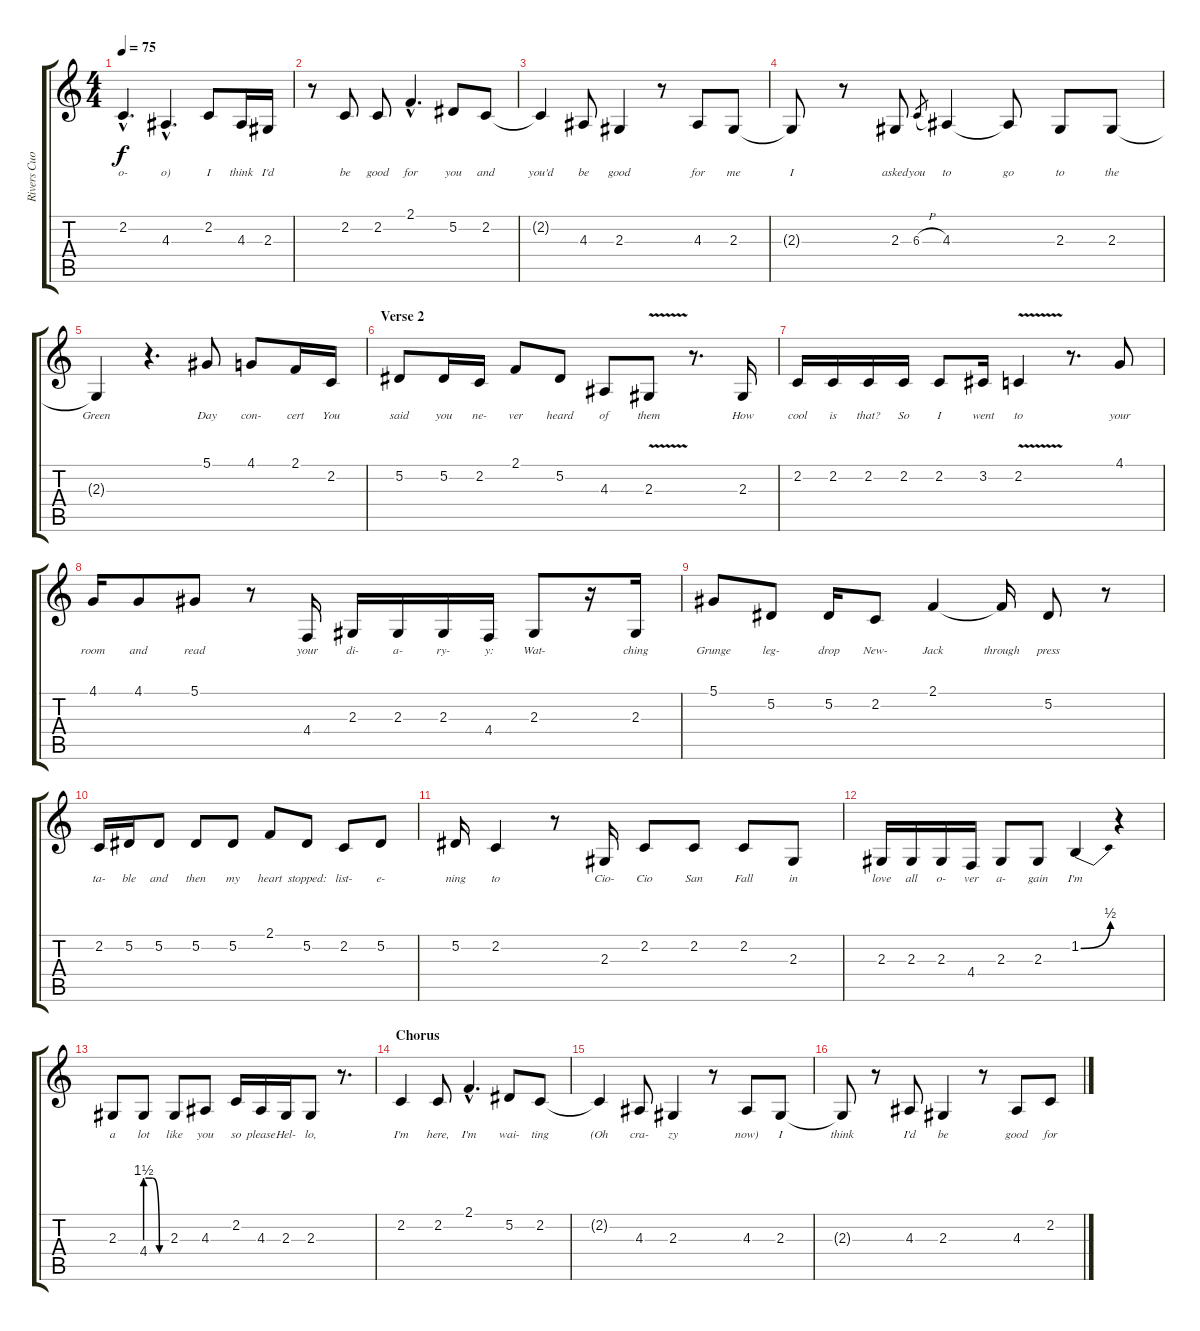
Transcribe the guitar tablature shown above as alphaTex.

\track ("Rivers Cuomo - Vocals" "Rivers Cuo") {instrument altosax}
\staff {score tabs}
\tuning (Eb4 Bb3 Gb3 Db3 Ab2 Eb2) {hide}
\ts (4 4)
\tempo 75
\clef g2
\ks c
2.2{hac t}.4{d lyrics (0 "o-") lyrics (1 "") lyrics (2 "") lyrics (3 "") lyrics (4 "") dy f} 4.3{hac}.4{d lyrics (0 "o)") lyrics (1 "") lyrics (2 "") lyrics (3 "") lyrics (4 "")} 2.2.8{lyrics (0 "I") lyrics (1 "") lyrics (2 "") lyrics (3 "") lyrics (4 "")} 4.3.16{lyrics (0 "think") lyrics (1 "") lyrics (2 "") lyrics (3 "") lyrics (4 "")} 2.3.16{lyrics (0 "I'd") lyrics (1 "") lyrics (2 "") lyrics (3 "") lyrics (4 "")} |
r.8 2.2.8{lyrics (0 "be") lyrics (1 "") lyrics (2 "") lyrics (3 "") lyrics (4 "")} 2.2.8{lyrics (0 "good") lyrics (1 "") lyrics (2 "") lyrics (3 "") lyrics (4 "")} 2.1{hac}.4{d lyrics (0 "for") lyrics (1 "") lyrics (2 "") lyrics (3 "") lyrics (4 "")} 5.2.8{lyrics (0 "you") lyrics (1 "") lyrics (2 "") lyrics (3 "") lyrics (4 "")} 2.2.8{lyrics (0 "and") lyrics (1 "") lyrics (2 "") lyrics (3 "") lyrics (4 "")} |
2.2{t}.4{lyrics (0 "you'd") lyrics (1 "") lyrics (2 "") lyrics (3 "") lyrics (4 "")} 4.3.8{lyrics (0 "be") lyrics (1 "") lyrics (2 "") lyrics (3 "") lyrics (4 "")} 2.3.4{lyrics (0 "good") lyrics (1 "") lyrics (2 "") lyrics (3 "") lyrics (4 "")} r.8 4.3.8{lyrics (0 "for") lyrics (1 "") lyrics (2 "") lyrics (3 "") lyrics (4 "")} 2.3.8{lyrics (0 "me") lyrics (1 "") lyrics (2 "") lyrics (3 "") lyrics (4 "")} |
2.3{t}.8{lyrics (0 "I") lyrics (1 "") lyrics (2 "") lyrics (3 "") lyrics (4 "")} r.8 2.3.8{lyrics (0 "asked") lyrics (1 "") lyrics (2 "") lyrics (3 "") lyrics (4 "")} 6.3{h}.8{lyrics (0 "you") lyrics (1 "") lyrics (2 "") lyrics (3 "") lyrics (4 "") gr} 4.3.4{lyrics (0 "to") lyrics (1 "") lyrics (2 "") lyrics (3 "") lyrics (4 "")} 4.3{t}.8{lyrics (0 "go") lyrics (1 "") lyrics (2 "") lyrics (3 "") lyrics (4 "")} 2.3.8{lyrics (0 "to") lyrics (1 "") lyrics (2 "") lyrics (3 "") lyrics (4 "")} 2.3.8{lyrics (0 "the") lyrics (1 "") lyrics (2 "") lyrics (3 "") lyrics (4 "")} |
2.3{t}.4{lyrics (0 "Green") lyrics (1 "") lyrics (2 "") lyrics (3 "") lyrics (4 "")} r.4{d} 5.1.8{lyrics (0 "Day") lyrics (1 "") lyrics (2 "") lyrics (3 "") lyrics (4 "")} 4.1.8{lyrics (0 "con-") lyrics (1 "") lyrics (2 "") lyrics (3 "") lyrics (4 "")} 2.1.16{lyrics (0 "cert") lyrics (1 "") lyrics (2 "") lyrics (3 "") lyrics (4 "")} 2.2.16{lyrics (0 "You") lyrics (1 "") lyrics (2 "") lyrics (3 "") lyrics (4 "")} |
\section ("" "Verse 2")
5.2.8{lyrics (0 "said") lyrics (1 "") lyrics (2 "") lyrics (3 "") lyrics (4 "")} 5.2.16{lyrics (0 "you") lyrics (1 "") lyrics (2 "") lyrics (3 "") lyrics (4 "")} 2.2.16{lyrics (0 "ne-") lyrics (1 "") lyrics (2 "") lyrics (3 "") lyrics (4 "")} 2.1.8{lyrics (0 "ver") lyrics (1 "") lyrics (2 "") lyrics (3 "") lyrics (4 "")} 5.2.8{lyrics (0 "heard") lyrics (1 "") lyrics (2 "") lyrics (3 "") lyrics (4 "")} 4.3.8{lyrics (0 "of") lyrics (1 "") lyrics (2 "") lyrics (3 "") lyrics (4 "")} 2.3{v}.8{lyrics (0 "them") lyrics (1 "") lyrics (2 "") lyrics (3 "") lyrics (4 "")} r.8{d} 2.3.16{lyrics (0 "How") lyrics (1 "") lyrics (2 "") lyrics (3 "") lyrics (4 "")} |
2.2.16{lyrics (0 "cool") lyrics (1 "") lyrics (2 "") lyrics (3 "") lyrics (4 "")} 2.2.16{lyrics (0 "is") lyrics (1 "") lyrics (2 "") lyrics (3 "") lyrics (4 "")} 2.2.16{lyrics (0 "that?") lyrics (1 "") lyrics (2 "") lyrics (3 "") lyrics (4 "")} 2.2.16{lyrics (0 "So") lyrics (1 "") lyrics (2 "") lyrics (3 "") lyrics (4 "")} 2.2.8{lyrics (0 "I") lyrics (1 "") lyrics (2 "") lyrics (3 "") lyrics (4 "")} 3.2.16{lyrics (0 "went") lyrics (1 "") lyrics (2 "") lyrics (3 "") lyrics (4 "")} 2.2{v}.4{lyrics (0 "to") lyrics (1 "") lyrics (2 "") lyrics (3 "") lyrics (4 "")} r.8{d} 4.1.8{lyrics (0 "your") lyrics (1 "") lyrics (2 "") lyrics (3 "") lyrics (4 "")} |
4.1.16{lyrics (0 "room") lyrics (1 "") lyrics (2 "") lyrics (3 "") lyrics (4 "")} 4.1.8{lyrics (0 "and") lyrics (1 "") lyrics (2 "") lyrics (3 "") lyrics (4 "")} 5.1.8{lyrics (0 "read") lyrics (1 "") lyrics (2 "") lyrics (3 "") lyrics (4 "")} r.8 4.4.16{lyrics (0 "your") lyrics (1 "") lyrics (2 "") lyrics (3 "") lyrics (4 "")} 2.3.16{lyrics (0 "di-") lyrics (1 "") lyrics (2 "") lyrics (3 "") lyrics (4 "")} 2.3.16{lyrics (0 "a-") lyrics (1 "") lyrics (2 "") lyrics (3 "") lyrics (4 "")} 2.3.16{lyrics (0 "ry-") lyrics (1 "") lyrics (2 "") lyrics (3 "") lyrics (4 "")} 4.4.16{lyrics (0 "y:") lyrics (1 "") lyrics (2 "") lyrics (3 "") lyrics (4 "")} 2.3.8{lyrics (0 "Wat-") lyrics (1 "") lyrics (2 "") lyrics (3 "") lyrics (4 "")} r.16 2.3.16{lyrics (0 "ching") lyrics (1 "") lyrics (2 "") lyrics (3 "") lyrics (4 "")} |
5.1.8{lyrics (0 "Grunge") lyrics (1 "") lyrics (2 "") lyrics (3 "") lyrics (4 "")} 5.2.8{lyrics (0 "leg-") lyrics (1 "") lyrics (2 "") lyrics (3 "") lyrics (4 "")} 5.2.16{lyrics (0 "drop") lyrics (1 "") lyrics (2 "") lyrics (3 "") lyrics (4 "")} 2.2.8{lyrics (0 "New-") lyrics (1 "") lyrics (2 "") lyrics (3 "") lyrics (4 "")} 2.1.4{lyrics (0 "Jack") lyrics (1 "") lyrics (2 "") lyrics (3 "") lyrics (4 "")} 2.1{t}.16{lyrics (0 "through") lyrics (1 "") lyrics (2 "") lyrics (3 "") lyrics (4 "")} 5.2.8{lyrics (0 "press") lyrics (1 "") lyrics (2 "") lyrics (3 "") lyrics (4 "")} r.8 |
2.2.16{lyrics (0 "ta-") lyrics (1 "") lyrics (2 "") lyrics (3 "") lyrics (4 "")} 5.2.16{lyrics (0 "ble") lyrics (1 "") lyrics (2 "") lyrics (3 "") lyrics (4 "")} 5.2.8{lyrics (0 "and") lyrics (1 "") lyrics (2 "") lyrics (3 "") lyrics (4 "")} 5.2.8{lyrics (0 "then") lyrics (1 "") lyrics (2 "") lyrics (3 "") lyrics (4 "")} 5.2.8{lyrics (0 "my") lyrics (1 "") lyrics (2 "") lyrics (3 "") lyrics (4 "")} 2.1.8{lyrics (0 "heart") lyrics (1 "") lyrics (2 "") lyrics (3 "") lyrics (4 "")} 5.2.8{lyrics (0 "stopped:") lyrics (1 "") lyrics (2 "") lyrics (3 "") lyrics (4 "")} 2.2.8{lyrics (0 "list-") lyrics (1 "") lyrics (2 "") lyrics (3 "") lyrics (4 "")} 5.2.8{lyrics (0 "e-") lyrics (1 "") lyrics (2 "") lyrics (3 "") lyrics (4 "")} |
5.2.16{lyrics (0 "ning") lyrics (1 "") lyrics (2 "") lyrics (3 "") lyrics (4 "")} 2.2.4{lyrics (0 "to") lyrics (1 "") lyrics (2 "") lyrics (3 "") lyrics (4 "")} r.8 2.3.16{lyrics (0 "Cio-") lyrics (1 "") lyrics (2 "") lyrics (3 "") lyrics (4 "")} 2.2.8{lyrics (0 "Cio") lyrics (1 "") lyrics (2 "") lyrics (3 "") lyrics (4 "")} 2.2.8{lyrics (0 "San") lyrics (1 "") lyrics (2 "") lyrics (3 "") lyrics (4 "")} 2.2.8{lyrics (0 "Fall") lyrics (1 "") lyrics (2 "") lyrics (3 "") lyrics (4 "")} 2.3.8{lyrics (0 "in") lyrics (1 "") lyrics (2 "") lyrics (3 "") lyrics (4 "")} |
2.3.16{lyrics (0 "love") lyrics (1 "") lyrics (2 "") lyrics (3 "") lyrics (4 "")} 2.3.16{lyrics (0 "all") lyrics (1 "") lyrics (2 "") lyrics (3 "") lyrics (4 "")} 2.3.16{lyrics (0 "o-") lyrics (1 "") lyrics (2 "") lyrics (3 "") lyrics (4 "")} 4.4.16{lyrics (0 "ver") lyrics (1 "") lyrics (2 "") lyrics (3 "") lyrics (4 "")} 2.3.8{lyrics (0 "a-") lyrics (1 "") lyrics (2 "") lyrics (3 "") lyrics (4 "")} 2.3.8{lyrics (0 "gain") lyrics (1 "") lyrics (2 "") lyrics (3 "") lyrics (4 "")} 1.2{be (bend 0 0 60 2)}.4{lyrics (0 "I'm") lyrics (1 "") lyrics (2 "") lyrics (3 "") lyrics (4 "")} r.4 |
2.3.8{lyrics (0 "a") lyrics (1 "") lyrics (2 "") lyrics (3 "") lyrics (4 "")} 4.4{be (custom 0 6 20 6 40 0 60 0)}.8{lyrics (0 "lot") lyrics (1 "") lyrics (2 "") lyrics (3 "") lyrics (4 "")} 2.3.8{lyrics (0 "like") lyrics (1 "") lyrics (2 "") lyrics (3 "") lyrics (4 "")} 4.3.8{lyrics (0 "you") lyrics (1 "") lyrics (2 "") lyrics (3 "") lyrics (4 "")} 2.2.16{lyrics (0 "so") lyrics (1 "") lyrics (2 "") lyrics (3 "") lyrics (4 "")} 4.3.16{lyrics (0 "please") lyrics (1 "") lyrics (2 "") lyrics (3 "") lyrics (4 "")} 2.3.16{lyrics (0 "Hel-") lyrics (1 "") lyrics (2 "") lyrics (3 "") lyrics (4 "")} 2.3.8{lyrics (0 "lo,") lyrics (1 "") lyrics (2 "") lyrics (3 "") lyrics (4 "")} r.8{d} |
\section ("" "Chorus")
2.2.4{lyrics (0 "I'm") lyrics (1 "") lyrics (2 "") lyrics (3 "") lyrics (4 "")} 2.2.8{lyrics (0 "here,") lyrics (1 "") lyrics (2 "") lyrics (3 "") lyrics (4 "")} 2.1{hac}.4{d lyrics (0 "I'm") lyrics (1 "") lyrics (2 "") lyrics (3 "") lyrics (4 "")} 5.2.8{lyrics (0 "wai-") lyrics (1 "") lyrics (2 "") lyrics (3 "") lyrics (4 "")} 2.2.8{lyrics (0 "ting") lyrics (1 "") lyrics (2 "") lyrics (3 "") lyrics (4 "")} |
2.2{t}.4{lyrics (0 "(Oh") lyrics (1 "") lyrics (2 "") lyrics (3 "") lyrics (4 "")} 4.3.8{lyrics (0 "cra-") lyrics (1 "") lyrics (2 "") lyrics (3 "") lyrics (4 "")} 2.3.4{lyrics (0 "zy") lyrics (1 "") lyrics (2 "") lyrics (3 "") lyrics (4 "")} r.8 4.3.8{lyrics (0 "now)") lyrics (1 "") lyrics (2 "") lyrics (3 "") lyrics (4 "")} 2.3.8{lyrics (0 "I") lyrics (1 "") lyrics (2 "") lyrics (3 "") lyrics (4 "")} |
2.3{t}.8{lyrics (0 "think") lyrics (1 "") lyrics (2 "") lyrics (3 "") lyrics (4 "")} r.8 4.3.8{lyrics (0 "I'd") lyrics (1 "") lyrics (2 "") lyrics (3 "") lyrics (4 "")} 2.3.4{lyrics (0 "be") lyrics (1 "") lyrics (2 "") lyrics (3 "") lyrics (4 "")} r.8 4.3.8{lyrics (0 "good") lyrics (1 "") lyrics (2 "") lyrics (3 "") lyrics (4 "")} 2.2.8{lyrics (0 "for") lyrics (1 "") lyrics (2 "") lyrics (3 "") lyrics (4 "")}
